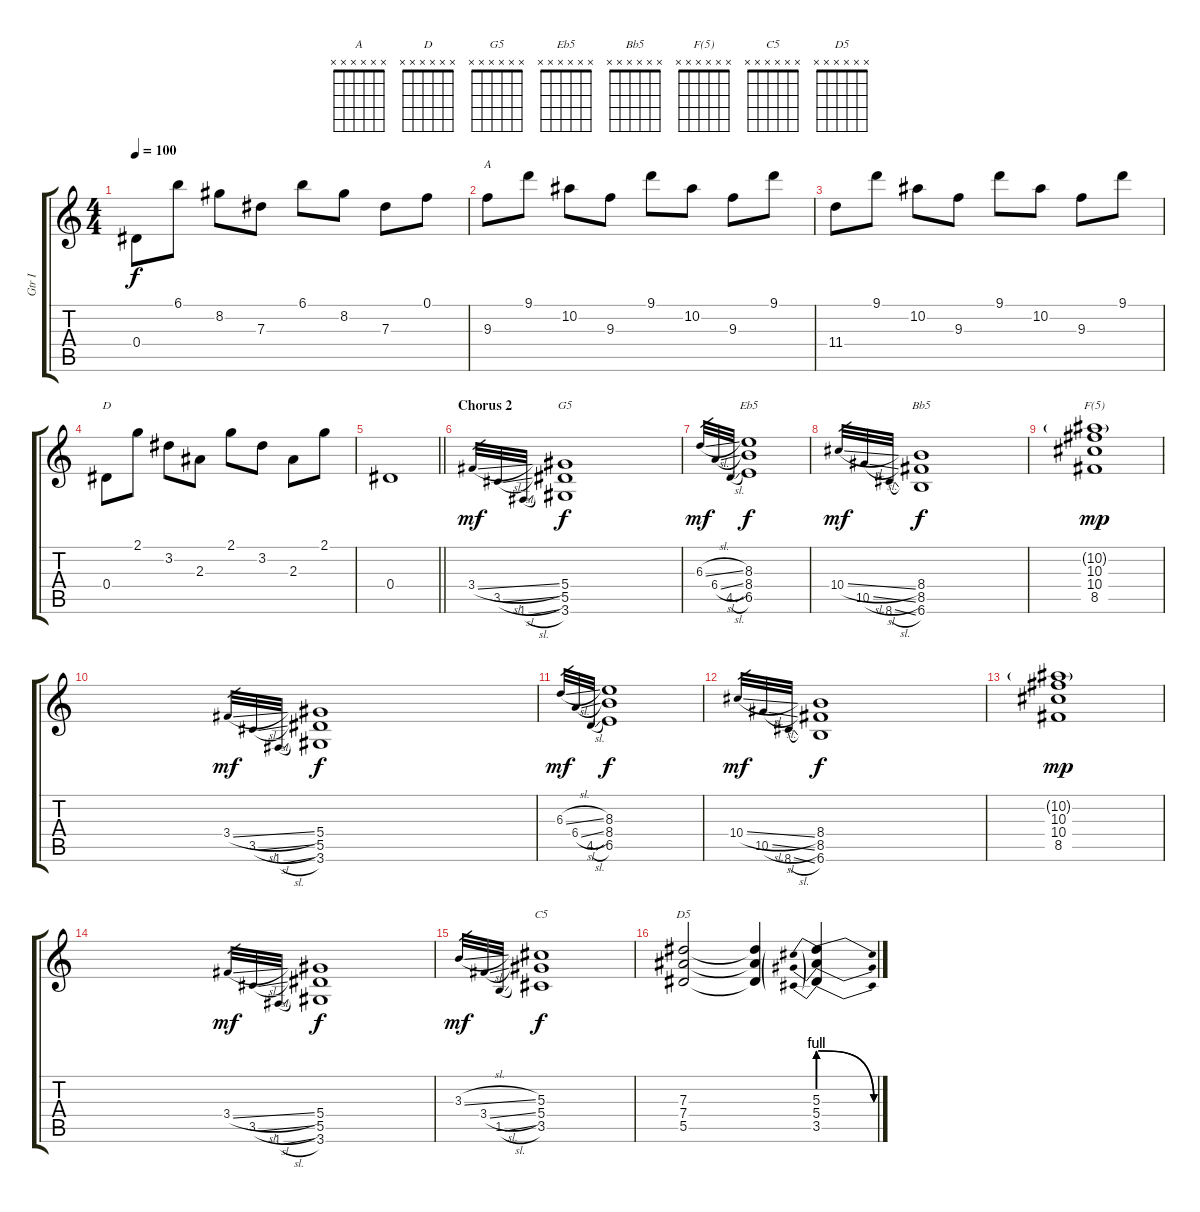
\track ("Gtr I" "Gtr I") {instrument overdrivenguitar}
\staff {score tabs}
\tuning (F4 C4 Ab3 Eb3 Bb2 F2) {hide}
\chord ("A" x x x x x x)
\chord ("D" x x x x x x)
\chord ("G5" x x x x x x)
\chord ("Eb5" x x x x x x)
\chord ("Bb5" x x x x x x)
\chord ("F(5)" x x x x x x)
\chord ("C5" x x x x x x)
\chord ("D5" x x x x x x)
\ts (4 4)
\tempo 100
\clef g2
\ks c
0.4.8{dy f} 6.1.8 8.2.8 7.3.8 6.1.8 8.2.8 7.3.8 0.1.8 |
9.3.8{ch "A"} 9.1.8 10.2.8 9.3.8 9.1.8 10.2.8 9.3.8 9.1.8 |
11.4.8 9.1.8 10.2.8 9.3.8 9.1.8 10.2.8 9.3.8 9.1.8 |
0.4.8{ch "D"} 2.1.8 3.2.8 2.3.8 2.1.8 3.2.8 2.3.8 2.1.8 |
\barLineRight lightlight
0.4.1{volume 5} |
\section ("" "Chorus 2")
3.4{sl}.32{gr dy mf} 3.5{sl}.32{gr} 1.6{sl}.32{gr} (5.4 5.5 3.6).1{ch "G5" dy f volume 10 instrument overdrivenguitar} |
6.3{sl}.32{gr dy mf} 6.4{sl}.32{gr} 4.5{sl}.32{gr} (8.3 8.4 6.5).1{ch "Eb5" dy f} |
10.4{sl}.32{gr dy mf} 10.5{sl}.32{gr} 8.6{sl}.32{gr} (8.4 8.5 6.6).1{ch "Bb5" dy f} |
(10.2{g} 10.3 10.4 8.5).1{ch "F(5)" dy mp} |
3.4{sl}.32{gr dy mf} 3.5{sl}.32{gr} 1.6{sl}.32{gr} (5.4 5.5 3.6).1{dy f} |
6.3{sl}.32{gr dy mf} 6.4{sl}.32{gr} 4.5{sl}.32{gr} (8.3 8.4 6.5).1{dy f} |
10.4{sl}.32{gr dy mf} 10.5{sl}.32{gr} 8.6{sl}.32{gr} (8.4 8.5 6.6).1{dy f} |
(10.2{g} 10.3 10.4 8.5).1{dy mp} |
3.4{sl}.32{gr dy mf} 3.5{sl}.32{gr} 1.6{sl}.32{gr} (5.4 5.5 3.6).1{dy f} |
3.3{sl}.32{gr dy mf} 3.4{sl}.32{gr} 1.5{sl}.32{gr} (5.3 5.4 3.5).1{ch "C5" dy f} |
(7.3 7.4 5.5).2{ch "D5"} (7.3{t} 7.4{t} 5.5{t}).4 (5.3{be (prebendrelease 0 4 60 0)} 5.4{be (prebendrelease 0 4 60 0)} 3.5{be (prebendrelease 0 4 60 0)}).4
